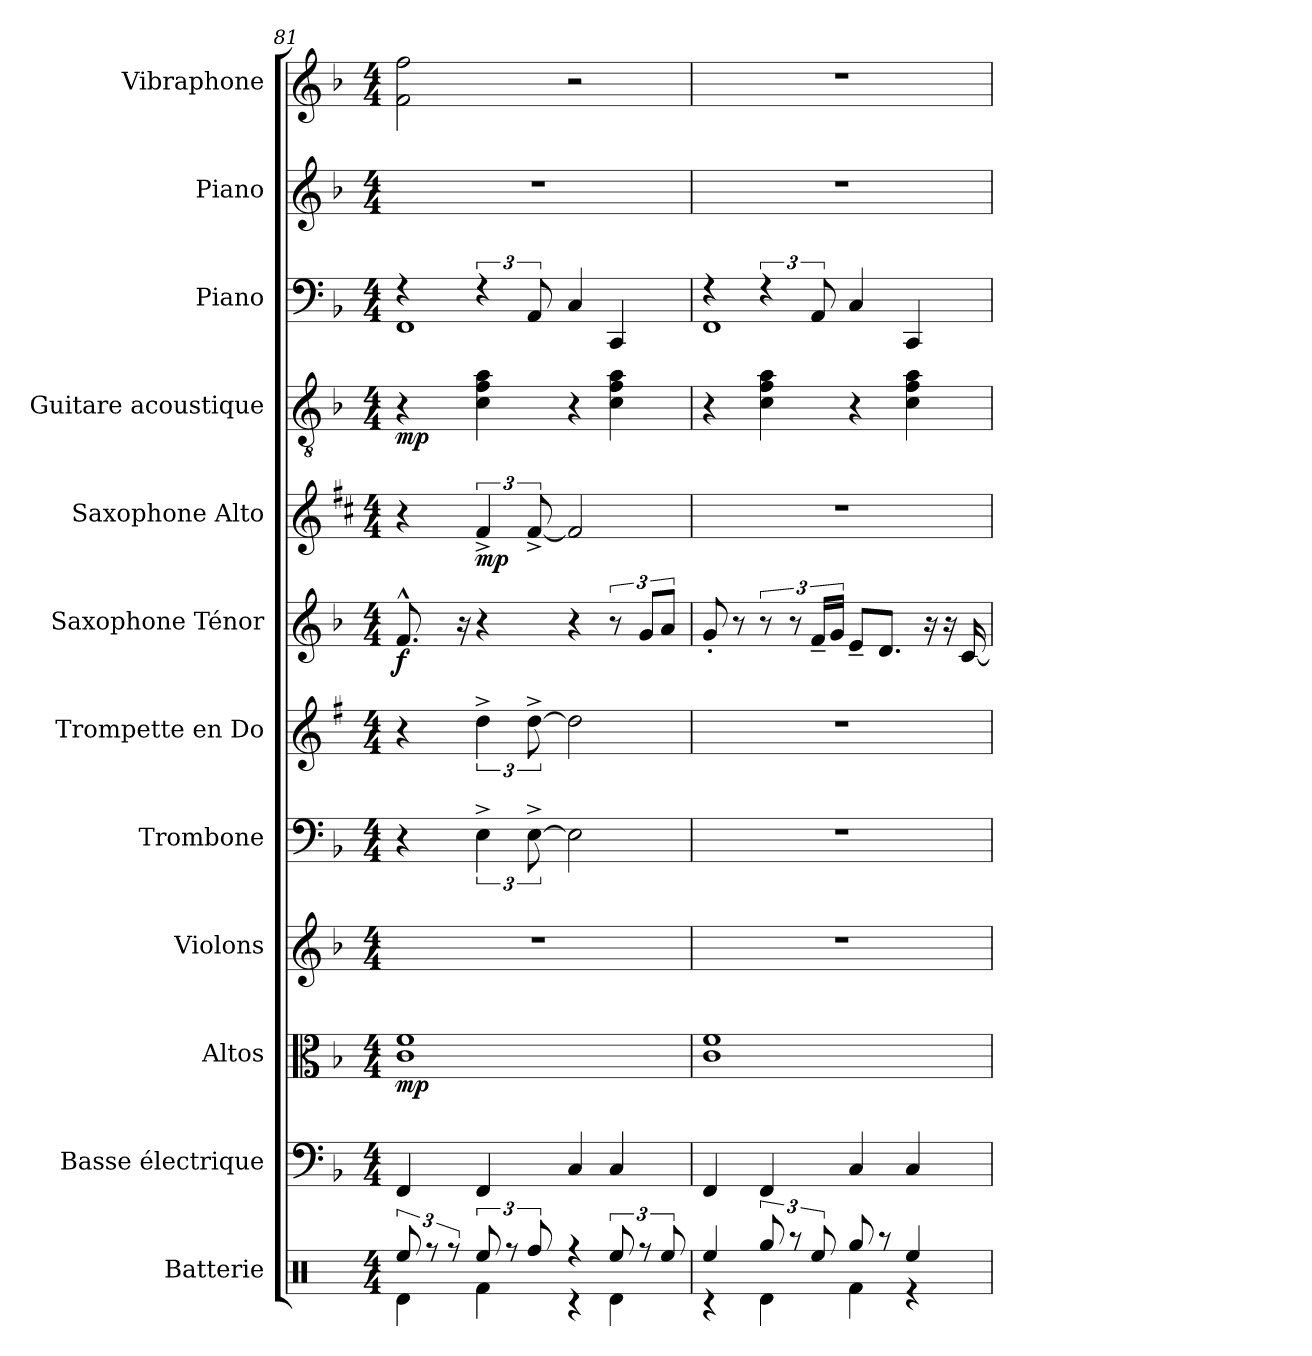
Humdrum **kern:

**kern	**kern	**kern	**dynam	**kern	**kern	**kern	**kern	**dynam	**kern	**dynam	**kern	**dynam	**kern	**kern	**kern
*part12	*part11	*part10	*part10	*part9	*part8	*part7	*part6	*part6	*part5	*part5	*part4	*part4	*part3	*part2	*part1
*staff12	*staff11	*staff10	*staff10	*staff9	*staff8	*staff7	*staff6	*staff6	*staff5	*staff5	*staff4	*staff4	*staff3	*staff2	*staff1
*I"Batterie	*I"Basse électrique	*I"Altos	*	*I"Violons	*I"Trombone	*I"Trompette en Do	*I"Saxophone Ténor	*	*I"Saxophone Alto	*	*I"Guitare acoustique	*	*I"Piano	*I"Piano	*I"Vibraphone
*I'Batt.	*I'B. él.	*I'Alt.	*	*I'Vlns.	*I'Tbn.	*I'Tromp. Do	*I'Sax. T.	*	*I'Sax. A.	*	*I'Guit.	*	*I'Pia.	*I'Pia.	*I'Vib.
!!LO:PB:g=z
*clefX	*clefF4	*clefC3	*	*clefG2	*clefF4	*clefG2	*clefG2	*	*clefG2	*	*clefGv2	*	*clefF4	*clefG2	*clefG2
*	*ITrd7c12	*	*	*	*	*ITrd1c2	*ITrd8c14	*	*ITrd5c9	*	*	*	*	*	*
*k[]	*k[b-]	*k[b-]	*	*k[b-]	*k[b-]	*k[b-]	*k[b-]	*	*k[b-]	*	*k[b-]	*	*k[b-]	*k[b-]	*k[b-]
*M4/4	*M4/4	*M4/4	*	*M4/4	*M4/4	*M4/4	*M4/4	*	*M4/4	*	*M4/4	*	*M4/4	*M4/4	*M4/4
=81	=81	=81	=81	=81	=81	=81	=81	=81	=81	=81	=81	=81	=81	=81	=81
*^	*	*	*	*	*	*	*	*	*	*	*	*	*^	*	*
!	!	!	!	!LO:DY:b	!	!	!	!	!LO:DY:b	!	!	!	!LO:DY:b	!	!	!	!
12Ree/	4Rd\	4FFF/	1c 1f	mp	1r	4r	4r	8.F^^/	f	4r	.	4r	mp	4r	1FF	1r	2f\ 2ff\
12r	.	.	.	.	.	.	.	.	.	.	.	.	.	.	.	.	.
12r	.	.	.	.	.	.	.	.	.	.	.	.	.	.	.	.	.
.	.	.	.	.	.	.	.	16r	.	.	.	.	.	.	.	.	.
!	!	!	!	!	!	!	!	!	!	!	!LO:DY:b	!	!	!	!	!	!
12Ree/	4Rf\	4FFF/	.	.	.	6E^\	6cc^\	4r	.	6A^/	mp	4c\ 4f\ 4a\	.	6r	.	.	.
12r	.	.	.	.	.	.	.	.	.	.	.	.	.	.	.	.	.
12Rff/	.	.	.	.	.	[12E^\	[12cc^\	.	.	[12A^/	.	.	.	12AA/	.	.	.
4r	4r	4CC/	.	.	.	2E\]	2cc\]	4r	.	2A/]	.	4r	.	4C/	.	.	2r
12Ree/	4Rd\	4CC/	.	.	.	.	.	12r	.	.	.	4c\ 4f\ 4a\	.	4CC/	.	.	.
12r	.	.	.	.	.	.	.	12G/L	.	.	.	.	.	.	.	.	.
12Ree/	.	.	.	.	.	.	.	12A/J	.	.	.	.	.	.	.	.	.
=82	=82	=82	=82	=82	=82	=82	=82	=82	=82	=82	=82	=82	=82	=82	=82	=82	=82
4Ree/	4r	4FFF/	1c 1f	.	1r	1r	1r	8G'/	.	1r	.	4r	.	4r	1FF	1r	1r
.	.	.	.	.	.	.	.	8r	.	.	.	.	.	.	.	.	.
12Rgg/	4Rd\	4FFF/	.	.	.	.	.	12r	.	.	.	4c\ 4f\ 4a\	.	6r	.	.	.
12r	.	.	.	.	.	.	.	12r	.	.	.	.	.	.	.	.	.
12Ree/	.	.	.	.	.	.	.	24F~/LL	.	.	.	.	.	12AA/	.	.	.
.	.	.	.	.	.	.	.	24G/JJ	.	.	.	.	.	.	.	.	.
8Rgg/	4Rf\	4CC/	.	.	.	.	.	8E~/L	.	.	.	4r	.	4C/	.	.	.
8r	.	.	.	.	.	.	.	8.D/J	.	.	.	.	.	.	.	.	.
4Ree/	4r	4CC/	.	.	.	.	.	.	.	.	.	4c\ 4f\ 4a\	.	4CC/	.	.	.
.	.	.	.	.	.	.	.	16r	.	.	.	.	.	.	.	.	.
.	.	.	.	.	.	.	.	16r	.	.	.	.	.	.	.	.	.
.	.	.	.	.	.	.	.	[16C/	.	.	.	.	.	.	.	.	.
*v	*v	*	*	*	*	*	*	*	*	*	*	*	*	*v	*v	*	*
=	=	=	=	=	=	=	=	=	=	=	=	=	=	=	=
*-	*-	*-	*-	*-	*-	*-	*-	*-	*-	*-	*-	*-	*-	*-	*-
